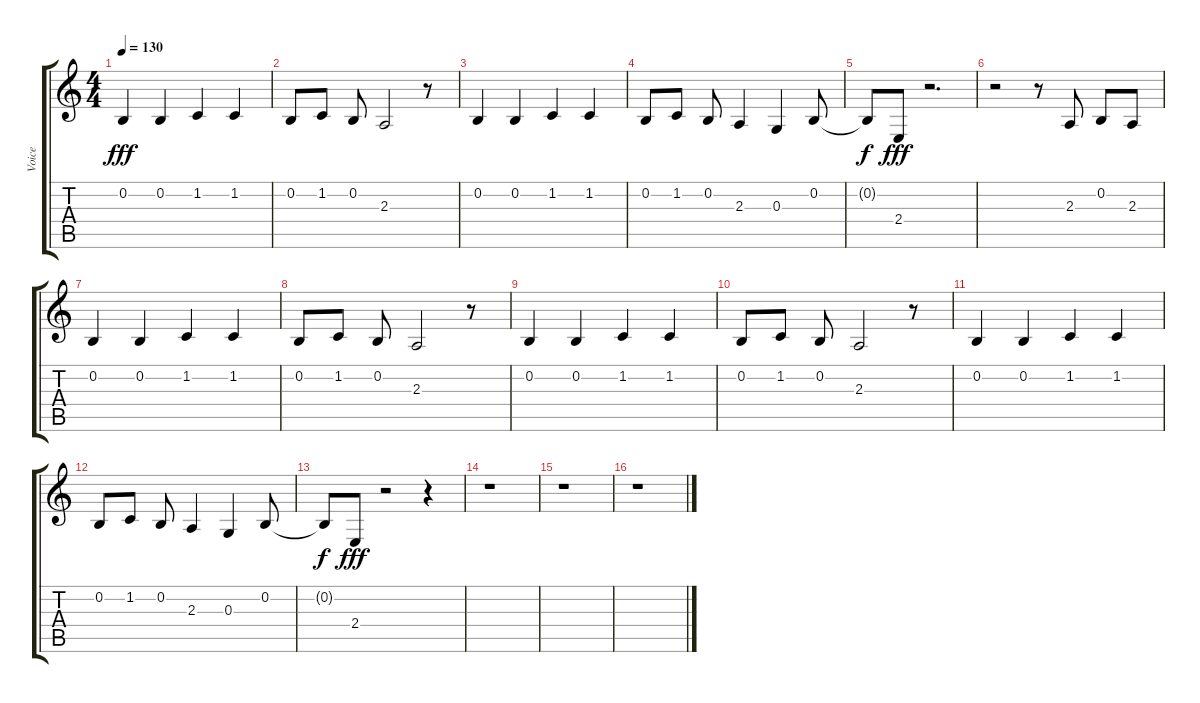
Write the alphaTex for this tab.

\track ("Voice" "Voice") {instrument altosax}
\staff {score tabs}
\tuning (E4 B3 G3 D3 A2 E2) {hide}
\ts (4 4)
\tempo 130
\clef g2
\ks c
0.2.4{dy fff} 0.2.4 1.2.4 1.2.4 |
0.2.8 1.2.8 0.2.8 2.3.2 r.8 |
0.2.4 0.2.4 1.2.4 1.2.4 |
0.2.8 1.2.8 0.2.8 2.3.4 0.3.4 0.2.8 |
0.2{t}.8{dy f} 2.4.8{dy fff} r.2{d} |
r.2 r.8 2.3.8 0.2.8 2.3.8 |
0.2.4 0.2.4 1.2.4 1.2.4 |
0.2.8 1.2.8 0.2.8 2.3.2 r.8 |
0.2.4 0.2.4 1.2.4 1.2.4 |
0.2.8 1.2.8 0.2.8 2.3.2 r.8 |
0.2.4 0.2.4 1.2.4 1.2.4 |
0.2.8 1.2.8 0.2.8 2.3.4 0.3.4 0.2.8 |
0.2{t}.8{dy f} 2.4.8{dy fff} r.2 r.4 |
r.1 |
r.1 |
r.1
